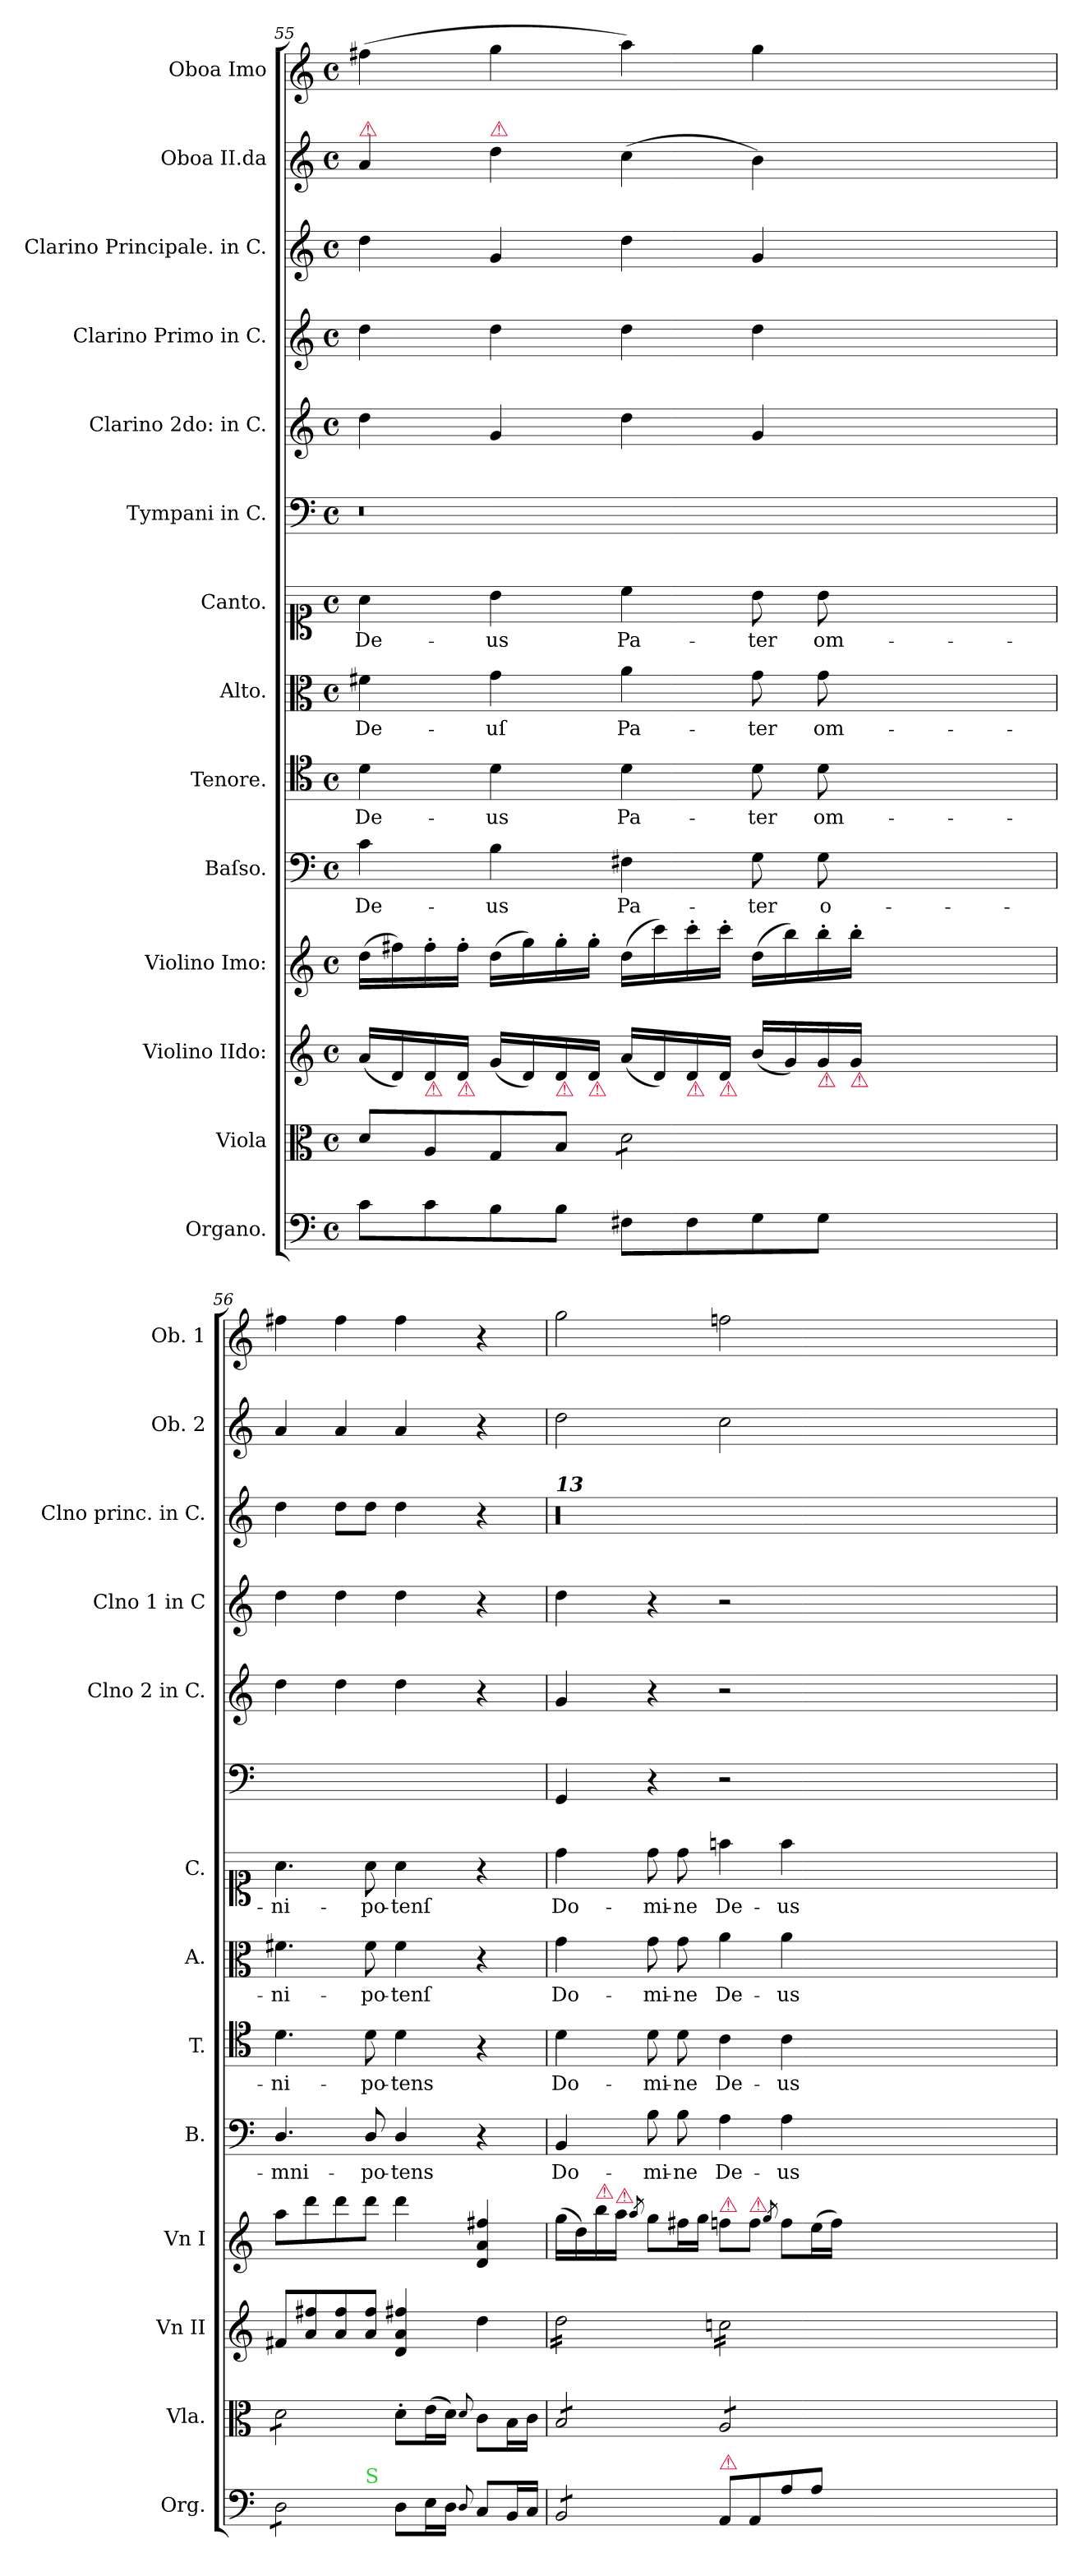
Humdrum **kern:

**kern	**kern	**kern	**kern	**kern	**text	**kern	**text	**kern	**text	**kern	**text	**kern	**kern	**kern	**kern	**kern	**kern
*part14	*part13	*part12	*part11	*part10	*part10	*part9	*part9	*part8	*part8	*part7	*part7	*part6	*part5	*part4	*part3	*part2	*part1
*staff14	*staff13	*staff12	*staff11	*staff10	*staff10	*staff9	*staff9	*staff8	*staff8	*staff7	*staff7	*staff6	*staff5	*staff4	*staff3	*staff2	*staff1
*I"Organo.	*I"Viola	*I"Violino IIdo:	*I"Violino Imo:	*I"Baſso.	*	*I"Tenore.	*	*I"Alto.	*	*I"Canto.	*	*I"Tympani in C.	*I"Clarino 2do: in C.	*I"Clarino Primo in C.	*I"Clarino Principale. in C.	*I"Oboa II.da	*I"Oboa Imo
*I'Org.	*I'Vla.	*I'Vn II	*I'Vn I	*I'B.	*	*I'T.	*	*I'A.	*	*I'C.	*	*	*I'Clno 2 in C.	*I'Clno 1 in C	*I'Clno princ. in C.	*I'Ob. 2	*I'Ob. 1
*clefF4	*clefC3	*clefG2	*clefG2	*clefF4	*	*clefC4	*	*clefC3	*	*clefC1	*	*clefF4	*clefG2	*clefG2	*clefG2	*clefG2	*clefG2
*k[]	*k[]	*k[]	*k[]	*k[]	*	*k[]	*	*k[]	*	*k[]	*	*k[]	*k[]	*k[]	*k[]	*k[]	*k[]
*M4/4	*M4/4	*M4/4	*M4/4	*M4/4	*	*M4/4	*	*M4/4	*	*M4/4	*	*M4/4	*M4/4	*M4/4	*M4/4	*M4/4	*M4/4
*met(c)	*met(c)	*met(c)	*met(c)	*met(c)	*	*met(c)	*	*met(c)	*	*met(c)	*	*met(c)	*met(c)	*met(c)	*met(c)	*met(c)	*met(c)
=55	=55	=55	=55	=55	=55	=55	=55	=55	=55	=55	=55	=55	=55	=55	=55	=55	=55
!	!	!	!	!	!	!	!	!	!	!	!	!	!	!	!	!LO:TX:a:color=crimson:t=⚠	!
8c\L	8d/L	(<16a/LL	(>16dd\LL	4c\	De-	4d\	De-	4f#X\	De-	4a\	De-	0r	4dd\	4dd\	4dd\	4a/	(>4ff#X\
.	.	16d/)	16ff#X\)	.	.	.	.	.	.	.	.	.	.	.	.	.	.
!	!	!LO:TX:b:color=crimson:t=⚠	!	!	!	!	!	!	!	!	!	!	!	!	!	!	!
8c\	8A/	16d/	16ff#'>\	.	.	.	.	.	.	.	.	.	.	.	.	.	.
!	!	!LO:TX:b:color=crimson:t=⚠	!	!	!	!	!	!	!	!	!	!	!	!	!	!	!
.	.	16d/JJ	16ff#'>\JJ	.	.	.	.	.	.	.	.	.	.	.	.	.	.
!	!	!	!	!	!	!	!	!	!	!	!	!	!	!	!	!LO:TX:a:color=crimson:t=⚠	!
8B\	8G/	(<16g/LL	(>16dd\LL	4B\	-us	4d\	-us	4g\	-uſ	4b\	-us	.	4g/	4dd\	4g/	4dd\	4gg\
.	.	16d/)	16gg\)	.	.	.	.	.	.	.	.	.	.	.	.	.	.
!	!	!LO:TX:b:color=crimson:t=⚠	!	!	!	!	!	!	!	!	!	!	!	!	!	!	!
8B\J	8B/J	16d/	16gg'>\	.	.	.	.	.	.	.	.	.	.	.	.	.	.
!	!	!LO:TX:b:color=crimson:t=⚠	!	!	!	!	!	!	!	!	!	!	!	!	!	!	!
.	.	16d/JJ	16gg'>\JJ	.	.	.	.	.	.	.	.	.	.	.	.	.	.
*	*tremolo	*	*	*	*	*	*	*	*	*	*	*	*	*	*	*	*
8F#X\L	8d\L	(<16a/LL	(>16dd\LL	4F#X\	Pa-	4d\	Pa-	4a\	Pa-	4cc\	Pa-	.	4dd\	4dd\	4dd\	(>4cc\	4aa\)
.	.	16d/)	16ccc\)	.	.	.	.	.	.	.	.	.	.	.	.	.	.
!	!	!LO:TX:b:color=crimson:t=⚠	!	!	!	!	!	!	!	!	!	!	!	!	!	!	!
8F#\	8d\	16d/	16ccc'>\	.	.	.	.	.	.	.	.	.	.	.	.	.	.
!	!	!LO:TX:b:color=crimson:t=⚠	!	!	!	!	!	!	!	!	!	!	!	!	!	!	!
.	.	16d/JJ	16ccc'>\JJ	.	.	.	.	.	.	.	.	.	.	.	.	.	.
8G\	8d\	(<16b/LL	(>16dd\LL	8G\	-ter	8d\	-ter	8g\	-ter	8b\	-ter	.	4g/	4dd\	4g/	4b\)	4gg\
.	.	16g/)	16bb\)	.	.	.	.	.	.	.	.	.	.	.	.	.	.
!	!	!LO:TX:b:color=crimson:t=⚠	!	!	!	!	!	!	!	!	!	!	!	!	!	!	!
8G\J	8d\J	16g/	16bb'>\	8G\	o-	8d\	om-	8g\	om-	8b\	om-	.	.	.	.	.	.
!	!	!LO:TX:b:color=crimson:t=⚠	!	!	!	!	!	!	!	!	!	!	!	!	!	!	!
.	.	16g/JJ	16bb'>\JJ	.	.	.	.	.	.	.	.	.	.	.	.	.	.
1ryy	1ryy	1ryy	1ryy	1ryy	.	1ryy	.	1ryy	.	1ryy	.	.	1ryy	1ryy	1ryy	1ryy	1ryy
=56	=56	=56	=56	=56	=56	=56	=56	=56	=56	=56	=56	=56	=56	=56	=56	=56	=56
*^	*	*	*	*	*	*	*	*	*	*	*	*	*	*	*	*	*
*tremolo	*	*	*	*	*	*	*	*	*	*	*	*	*	*	*	*	*	*
8D\L	4.ryy	8d\L	8f#X/L	8aa\L	4.D/	-mni-	4.d\	-ni-	4.f#X\	-ni-	4.a\	-ni-	1ryy	4dd\	4dd\	4dd\	4a/	4ff#X\
8D\	.	8d\	8a/ 8ff#X/	8ddd\	.	.	.	.	.	.	.	.	.	.	.	.	.	.
8D\	.	8d\	8a/ 8ff#/	8ddd\	.	.	.	.	.	.	.	.	.	4dd\	4dd\	8dd\L	4a/	4ff#\
!	!LO:TX:a:color=limegreen:t=S	!	!	!	!	!	!	!	!	!	!	!	!	!	!	!	!	!
8D\J	2ryy	8d\J	8a/ 8ff#/J	8ddd\J	8D/	-po-	8d\	-po-	8f#\	-po-	8a\	-po-	.	.	.	8dd\J	.	.
*	*	*Xtremolo	*	*	*	*	*	*	*	*	*	*	*	*	*	*	*	*
*Xtremolo	*	*	*	*	*	*	*	*	*	*	*	*	*	*	*	*	*	*
8D\L	.	8d'>\L	4d/ 4a/ 4ff#X/	4ddd\	4D/	-tens	4d\	-tens	4f#\	-tenſ	4a\	-tenſ	.	4dd\	4dd\	4dd\	4a/	4ff#\
16E\L	.	(>16e\L	.	.	.	.	.	.	.	.	.	.	.	.	.	.	.	.
16D\JJ	.	16d\JJ)	.	.	.	.	.	.	.	.	.	.	.	.	.	.	.	.
8qqD/	.	8qqd/	.	.	.	.	.	.	.	.	.	.	.	.	.	.	.	.
8C/L	.	8c\L	4dd\	4d/ 4a/ 4ff#X/	4r	.	4r	.	4r	.	4r	.	.	4r	4r	4r	4r	4r
16BB/L	8ryy	16B\L	.	.	.	.	.	.	.	.	.	.	.	.	.	.	.	.
16C/JJ	.	16c\JJ	.	.	.	.	.	.	.	.	.	.	.	.	.	.	.	.
=57	=57	=57	=57	=57	=57	=57	=57	=57	=57	=57	=57	=57	=57	=57	=57	=57	=57	=57
!	!	!	!	!	!	!	!	!	!	!	!	!	!	!	!	!LO:TX:a:Bi:t=13	!	!
*v	*v	*	*	*	*	*	*	*	*	*	*	*	*	*	*	*	*	*
*tremolo	*	*	*	*	*	*	*	*	*	*	*	*	*	*	*	*	*
*	*tremolo	*	*	*	*	*	*	*	*	*	*	*	*	*	*	*	*
*	*	*tremolo	*	*	*	*	*	*	*	*	*	*	*	*	*	*	*
8BB/L	8B/L	16dd\LL	(>16gg\LL	4BB/	Do-	4d\	Do-	4g\	Do-	4dd\	Do-	4GG/	4g/	4dd\	00r	2dd\	2gg\
.	.	16dd\	16dd\)	.	.	.	.	.	.	.	.	.	.	.	.	.	.
!	!	!	!LO:TX:a:color=crimson:t=⚠	!	!	!	!	!	!	!	!	!	!	!	!	!	!
8BB/	8B/	16dd\	16bb\	.	.	.	.	.	.	.	.	.	.	.	.	.	.
!	!	!	!LO:TX:a:color=crimson:t=⚠	!	!	!	!	!	!	!	!	!	!	!	!	!	!
.	.	16dd\	16aa\JJ	.	.	.	.	.	.	.	.	.	.	.	.	.	.
.	.	.	8qaa/	.	.	.	.	.	.	.	.	.	.	.	.	.	.
8BB/	8B/	16dd\	8gg\L	8B\	-mi-	8d\	-mi-	8g\	-mi-	8dd\	-mi-	4r	4r	4r	.	.	.
.	.	16dd\	.	.	.	.	.	.	.	.	.	.	.	.	.	.	.
8BB/J	8B/J	16dd\	16ff#X\L	8B\	-ne	8d\	-ne	8g\	-ne	8dd\	-ne	.	.	.	.	.	.
*Xtremolo	*	*	*	*	*	*	*	*	*	*	*	*	*	*	*	*	*
.	.	16dd\JJ	16gg\JJ	.	.	.	.	.	.	.	.	.	.	.	.	.	.
!	!	!	!LO:TX:a:color=crimson:t=⚠	!	!	!	!	!	!	!	!	!	!	!	!	!	!
!LO:TX:a:color=crimson:t=⚠	!	!	!	!	!	!	!	!	!	!	!	!	!	!	!	!	!
8AA/L	8A/L	16ccn\LL	8ffn\L	4A\	De-	4c\	De-	4a\	De-	4ffn\	De-	2r	2r	2r	.	2cc\	2ffn\
.	.	16ccn\	.	.	.	.	.	.	.	.	.	.	.	.	.	.	.
!	!	!	!LO:TX:a:color=crimson:t=⚠	!	!	!	!	!	!	!	!	!	!	!	!	!	!
8AA/	8A/	16ccn\	8ff\J	.	.	.	.	.	.	.	.	.	.	.	.	.	.
.	.	16ccn\	.	.	.	.	.	.	.	.	.	.	.	.	.	.	.
.	.	.	8qgg/	.	.	.	.	.	.	.	.	.	.	.	.	.	.
8A\	8A/	16ccn\	8ff\L	4A\	-us	4c\	-us	4a\	-us	4ff\	-us	.	.	.	.	.	.
.	.	16ccn\	.	.	.	.	.	.	.	.	.	.	.	.	.	.	.
8A\J	8A/J	16ccn\	(>16ee\L	.	.	.	.	.	.	.	.	.	.	.	.	.	.
*	*Xtremolo	*	*	*	*	*	*	*	*	*	*	*	*	*	*	*	*
.	.	16ccn\JJ	16ff\JJ)	.	.	.	.	.	.	.	.	.	.	.	.	.	.
*	*	*Xtremolo	*	*	*	*	*	*	*	*	*	*	*	*	*	*	*
0.ryy	0.ryy	0.ryy	0.ryy	0.ryy	.	0.ryy	.	0.ryy	.	0.ryy	.	0.ryy	0.ryy	0.ryy	.	0.ryy	0.ryy
=	=	=	=	=	=	=	=	=	=	=	=	=	=	=	=	=	=
*-	*-	*-	*-	*-	*-	*-	*-	*-	*-	*-	*-	*-	*-	*-	*-	*-	*-
